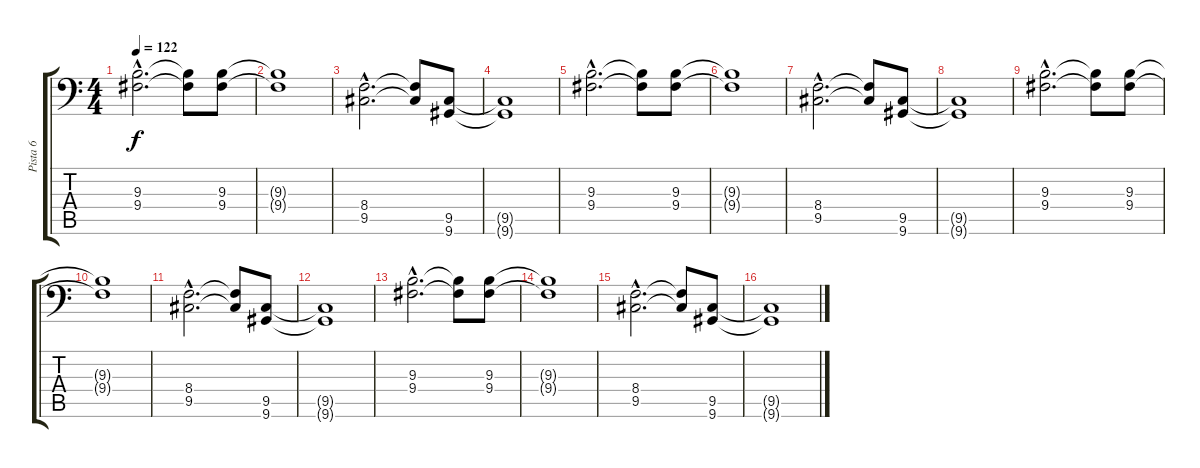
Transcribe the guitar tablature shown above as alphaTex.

\track ("Pista 6" "Pista 6") {instrument electricbassfinger}
\staff {score tabs}
\tuning (C3 G2 D2 A1 E1 B0) {hide}
\ts (4 4)
\tempo 122
\clef f4
\ks c
(9.3{hac} 9.4{hac}).2{d dy f} (9.3{t} 9.4{t}).8 (9.3 9.4).8 |
(9.3{t} 9.4{t}).1 |
(8.4{hac} 9.5{hac}).2{d} (8.4{t} 9.5{t}).8 (9.5 9.6).8 |
(9.5{t} 9.6{t}).1 |
(9.3{hac} 9.4{hac}).2{d} (9.3{t} 9.4{t}).8 (9.3 9.4).8 |
(9.3{t} 9.4{t}).1 |
(8.4{hac} 9.5{hac}).2{d} (8.4{t} 9.5{t}).8 (9.5 9.6).8 |
(9.5{t} 9.6{t}).1 |
(9.3{hac} 9.4{hac}).2{d} (9.3{t} 9.4{t}).8 (9.3 9.4).8 |
(9.3{t} 9.4{t}).1 |
(8.4{hac} 9.5{hac}).2{d} (8.4{t} 9.5{t}).8 (9.5 9.6).8 |
(9.5{t} 9.6{t}).1 |
(9.3{hac} 9.4{hac}).2{d} (9.3{t} 9.4{t}).8 (9.3 9.4).8 |
(9.3{t} 9.4{t}).1 |
(8.4{hac} 9.5{hac}).2{d} (8.4{t} 9.5{t}).8 (9.5 9.6).8 |
(9.5{t} 9.6{t}).1
